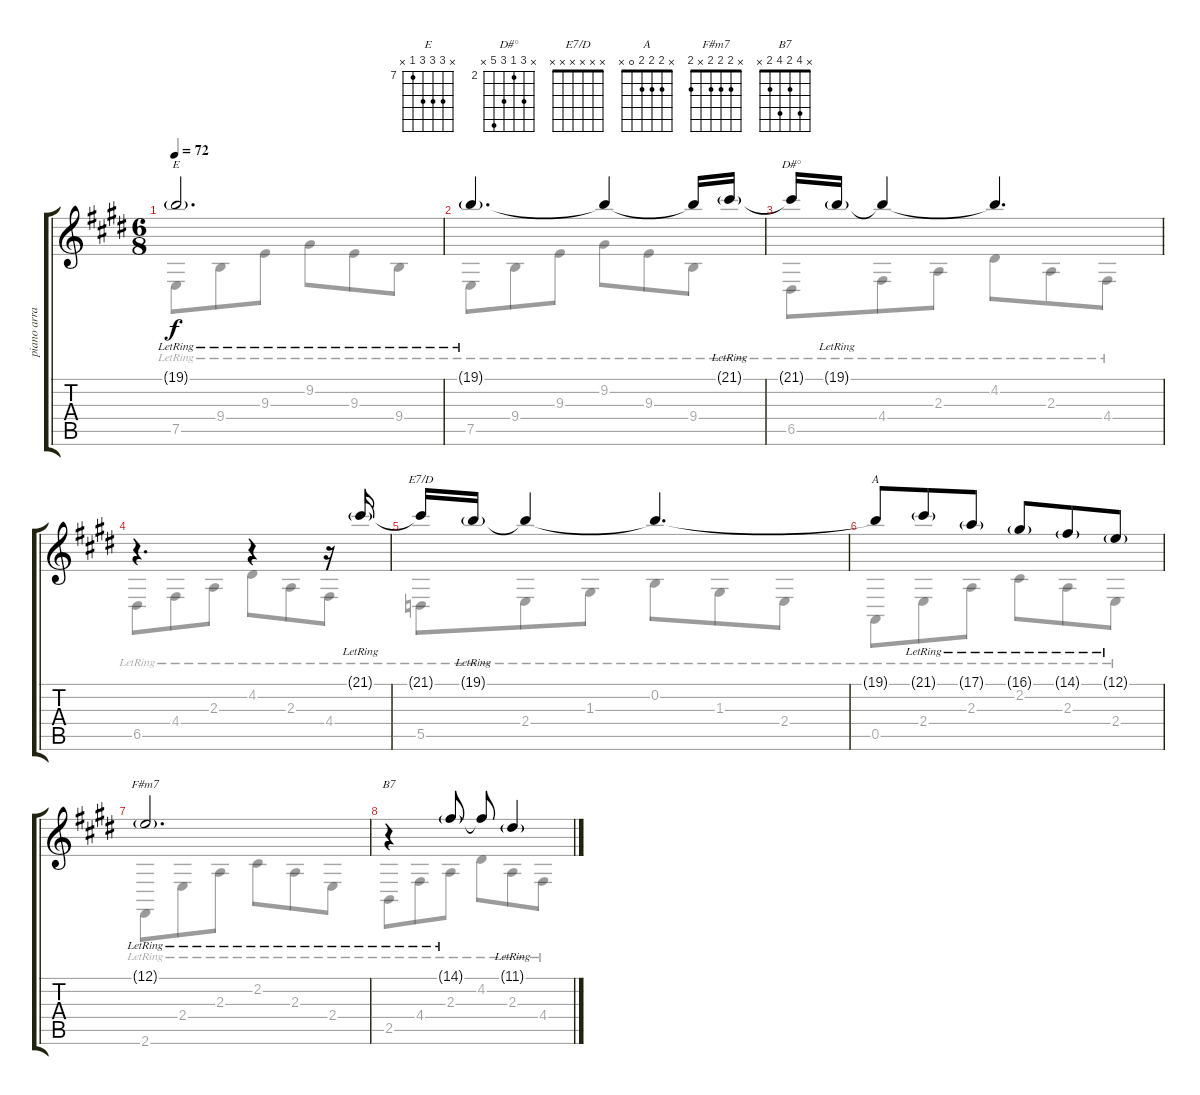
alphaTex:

\track ("piano arranged for guitar" "piano arra") {instrument acousticgrandpiano}
\staff {score tabs}
\tuning (E4 B3 G3 D3 A2 E2) {hide}
\chord ("E" x 9 9 9 7 x) {firstfret 7}
\chord ("D#°" x 4 2 4 6 x) {firstfret 2}
\chord ("E7/D" x x x x x x)
\chord ("A" x 2 2 2 0 x)
\chord ("F#m7" x 2 2 2 x 2)
\chord ("B7" x 4 2 4 2 x)
\voice
\ts (6 8)
\tempo 72
\clef g2
\ks c#minor
19.1{g lr}.2{d ch "E" dy f} |
19.1{g lr}.4{d} 19.1{t}.4 19.1{t}.16 21.1{g lr}.16 |
\ks e
21.1{t}.16{ch "D#°"} 19.1{g lr}.16 19.1{t}.4 19.1{t}.4{d} |
\ks c#minor
r.4{d} r.4 r.16 21.1{g lr}.16 |
21.1{t}.16{ch "E7/D"} 19.1{g lr}.16 19.1{t}.4 19.1{t}.4{d} |
19.1{t}.8{ch "A"} 21.1{g lr}.8 17.1{g lr}.8 16.1{g lr}.8 14.1{g lr}.8 12.1{g lr}.8 |
12.1{g lr}.2{d ch "F#m7"} |
\ks e
r.4{ch "B7"} 14.1{g lr}.8 14.1{t}.8 11.1{g lr}.4
\voice
\clef g2
\ottava regular
\simile none
\ks c#minor
7.5{lr}.8{dy f} 9.4{lr}.8 9.3{lr}.8 9.2{lr}.8 9.3{lr}.8 9.4{lr}.8 |
7.5{lr}.8 9.4{lr}.8 9.3{lr}.8 9.2{lr}.8 9.3{lr}.8 9.4{lr}.8 |
\ks e
6.5{lr}.8 4.4{lr}.8 2.3{lr}.8 4.2{lr}.8 2.3{lr}.8 4.4{lr}.8 |
\ks c#minor
6.5{lr}.8 4.4{lr}.8 2.3{lr}.8 4.2{lr}.8 2.3{lr}.8 4.4{lr}.8 |
5.5{lr}.8 2.4{lr}.8 1.3{lr}.8 0.2{lr}.8 1.3{lr}.8 2.4{lr}.8 |
0.5{lr}.8 2.4{lr}.8 2.3{lr}.8 2.2{lr}.8 2.3{lr}.8 2.4{lr}.8 |
2.6{lr}.8 2.4{lr}.8 2.3{lr}.8 2.2{lr}.8 2.3{lr}.8 2.4{lr}.8 |
\ks e
2.5{lr}.8 4.4{lr}.8 2.3{lr}.8 4.2{lr}.8 2.3{lr}.8 4.4{lr}.8
